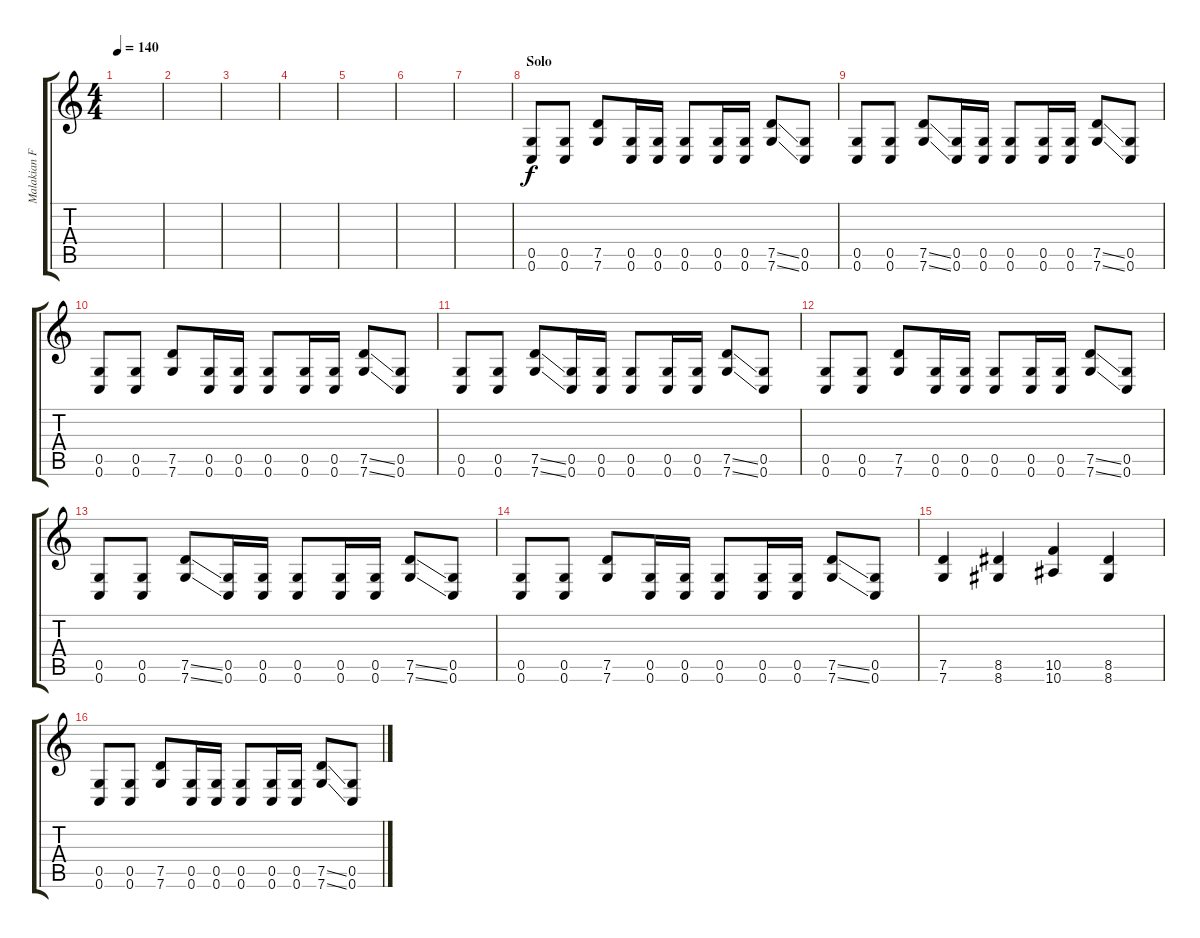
\track ("Malakian Fills" "Malakian F") {instrument overdrivenguitar}
\staff {score tabs}
\tuning (D4 A3 F3 C3 G2 C2) {hide}
\ts (4 4)
\tempo 140
\clef g2
\ks c
|
|
|
|
|
|
|
\section ("" "Solo")
(0.5 0.6).8 (0.5 0.6).8 (7.5 7.6).8 (0.5 0.6).16 (0.5 0.6).16 (0.5 0.6).8 (0.5 0.6).16 (0.5 0.6).16 (7.5{ss} 7.6{ss}).8 (0.5 0.6).8 |
(0.5 0.6).8 (0.5 0.6).8 (7.5{ss} 7.6{ss}).8 (0.5 0.6).16 (0.5 0.6).16 (0.5 0.6).8 (0.5 0.6).16 (0.5 0.6).16 (7.5{ss} 7.6{ss}).8 (0.5 0.6).8 |
(0.5 0.6).8 (0.5 0.6).8 (7.5 7.6).8 (0.5 0.6).16 (0.5 0.6).16 (0.5 0.6).8 (0.5 0.6).16 (0.5 0.6).16 (7.5{ss} 7.6{ss}).8 (0.5 0.6).8 |
(0.5 0.6).8 (0.5 0.6).8 (7.5{ss} 7.6{ss}).8 (0.5 0.6).16 (0.5 0.6).16 (0.5 0.6).8 (0.5 0.6).16 (0.5 0.6).16 (7.5{ss} 7.6{ss}).8 (0.5 0.6).8 |
(0.5 0.6).8 (0.5 0.6).8 (7.5 7.6).8 (0.5 0.6).16 (0.5 0.6).16 (0.5 0.6).8 (0.5 0.6).16 (0.5 0.6).16 (7.5{ss} 7.6{ss}).8 (0.5 0.6).8 |
(0.5 0.6).8 (0.5 0.6).8 (7.5{ss} 7.6{ss}).8 (0.5 0.6).16 (0.5 0.6).16 (0.5 0.6).8 (0.5 0.6).16 (0.5 0.6).16 (7.5{ss} 7.6{ss}).8 (0.5 0.6).8 |
(0.5 0.6).8 (0.5 0.6).8 (7.5 7.6).8 (0.5 0.6).16 (0.5 0.6).16 (0.5 0.6).8 (0.5 0.6).16 (0.5 0.6).16 (7.5{ss} 7.6{ss}).8 (0.5 0.6).8 |
(7.5 7.6).4 (8.5 8.6).4 (10.5 10.6).4 (8.5 8.6).4 |
(0.5 0.6).8 (0.5 0.6).8 (7.5 7.6).8 (0.5 0.6).16 (0.5 0.6).16 (0.5 0.6).8 (0.5 0.6).16 (0.5 0.6).16 (7.5{ss} 7.6{ss}).8 (0.5 0.6).8
